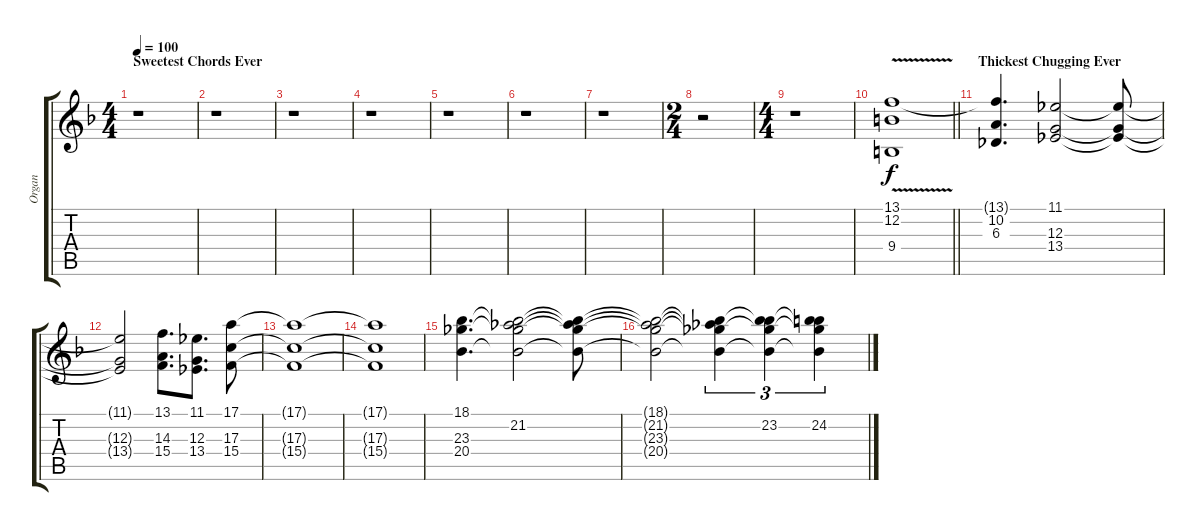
\track ("Organ" "Organ") {instrument rockorgan}
\staff {score tabs}
\tuning (E4 B3 G3 D3 A2 E2) {hide}
\ts (4 4)
\section ("" "Sweetest Chords Ever")
\tempo 100
\clef g2
\ks dminor
r.1{dy f} |
r.1 |
r.1 |
r.1 |
r.1 |
r.1 |
r.1 |
\ts (2 4)
r.2 |
\ts (4 4)
r.1 |
\barLineRight lightlight
(13.1 12.2 9.4{v}).1 |
\section ("" "Thickest Chugging Ever")
(13.1{t} 10.2 6.3).4{d} (11.1 12.3 13.4).2 (11.1{t} 12.3{t} 13.4{t}).8 |
(11.1{t} 12.3{t} 13.4{t}).2 (13.1 14.3 15.4).8{d} (11.1 12.3 13.4).8{d} (17.1 17.3 15.4).8 |
(17.1{t} 17.3{t} 15.4{t}).1 |
(17.1{t} 17.3{t} 15.4{t}).1 |
(18.1 23.3 20.4).4{d} (18.1{t} 21.2 23.3{t} 20.4{t}).2 (18.1{t} 21.2{t} 23.3{t} 20.4{t}).8 |
(18.1{t} 21.2{t} 23.3{t} 20.4{t}).2 (18.1{t} 21.2{t} 23.3{t} 20.4{t}).4{tu (3 2)} (18.1{t} 23.2 23.3{t} 20.4{t}).4{tu (3 2)} (18.1{t} 24.2 23.3{t} 20.4{t}).4{tu (3 2)}
